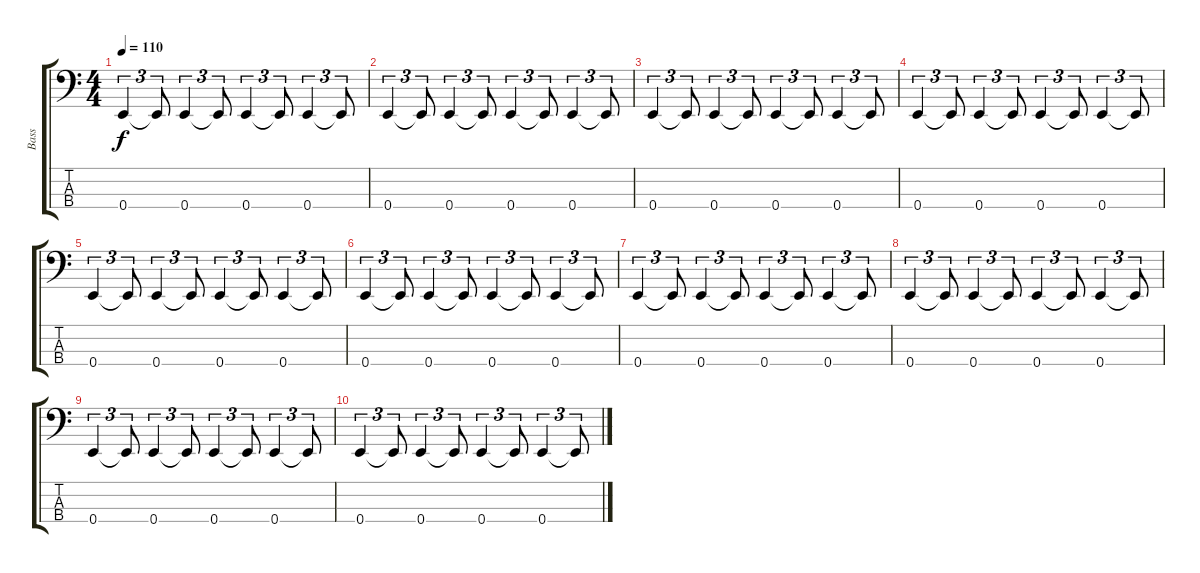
\track ("Bass" "Bass") {instrument electricbassfinger}
\staff {score tabs}
\tuning (G2 D2 A1 E1) {hide}
\ts (4 4)
\tempo 110
\clef f4
\ks c
0.4.4{tu (3 2) dy f} 0.4{t}.8{tu (3 2)} 0.4.4{tu (3 2)} 0.4{t}.8{tu (3 2)} 0.4.4{tu (3 2)} 0.4{t}.8{tu (3 2)} 0.4.4{tu (3 2)} 0.4{t}.8{tu (3 2)} |
0.4.4{tu (3 2)} 0.4{t}.8{tu (3 2)} 0.4.4{tu (3 2)} 0.4{t}.8{tu (3 2)} 0.4.4{tu (3 2)} 0.4{t}.8{tu (3 2)} 0.4.4{tu (3 2)} 0.4{t}.8{tu (3 2)} |
0.4.4{tu (3 2)} 0.4{t}.8{tu (3 2)} 0.4.4{tu (3 2)} 0.4{t}.8{tu (3 2)} 0.4.4{tu (3 2)} 0.4{t}.8{tu (3 2)} 0.4.4{tu (3 2)} 0.4{t}.8{tu (3 2)} |
0.4.4{tu (3 2)} 0.4{t}.8{tu (3 2)} 0.4.4{tu (3 2)} 0.4{t}.8{tu (3 2)} 0.4.4{tu (3 2)} 0.4{t}.8{tu (3 2)} 0.4.4{tu (3 2)} 0.4{t}.8{tu (3 2)} |
0.4.4{tu (3 2)} 0.4{t}.8{tu (3 2)} 0.4.4{tu (3 2)} 0.4{t}.8{tu (3 2)} 0.4.4{tu (3 2)} 0.4{t}.8{tu (3 2)} 0.4.4{tu (3 2)} 0.4{t}.8{tu (3 2)} |
0.4.4{tu (3 2)} 0.4{t}.8{tu (3 2)} 0.4.4{tu (3 2)} 0.4{t}.8{tu (3 2)} 0.4.4{tu (3 2)} 0.4{t}.8{tu (3 2)} 0.4.4{tu (3 2)} 0.4{t}.8{tu (3 2)} |
0.4.4{tu (3 2)} 0.4{t}.8{tu (3 2)} 0.4.4{tu (3 2)} 0.4{t}.8{tu (3 2)} 0.4.4{tu (3 2)} 0.4{t}.8{tu (3 2)} 0.4.4{tu (3 2)} 0.4{t}.8{tu (3 2)} |
0.4.4{tu (3 2)} 0.4{t}.8{tu (3 2)} 0.4.4{tu (3 2)} 0.4{t}.8{tu (3 2)} 0.4.4{tu (3 2)} 0.4{t}.8{tu (3 2)} 0.4.4{tu (3 2)} 0.4{t}.8{tu (3 2)} |
0.4.4{tu (3 2)} 0.4{t}.8{tu (3 2)} 0.4.4{tu (3 2)} 0.4{t}.8{tu (3 2)} 0.4.4{tu (3 2)} 0.4{t}.8{tu (3 2)} 0.4.4{tu (3 2)} 0.4{t}.8{tu (3 2)} |
0.4.4{tu (3 2)} 0.4{t}.8{tu (3 2)} 0.4.4{tu (3 2)} 0.4{t}.8{tu (3 2)} 0.4.4{tu (3 2)} 0.4{t}.8{tu (3 2)} 0.4.4{tu (3 2)} 0.4{t}.8{tu (3 2)}
